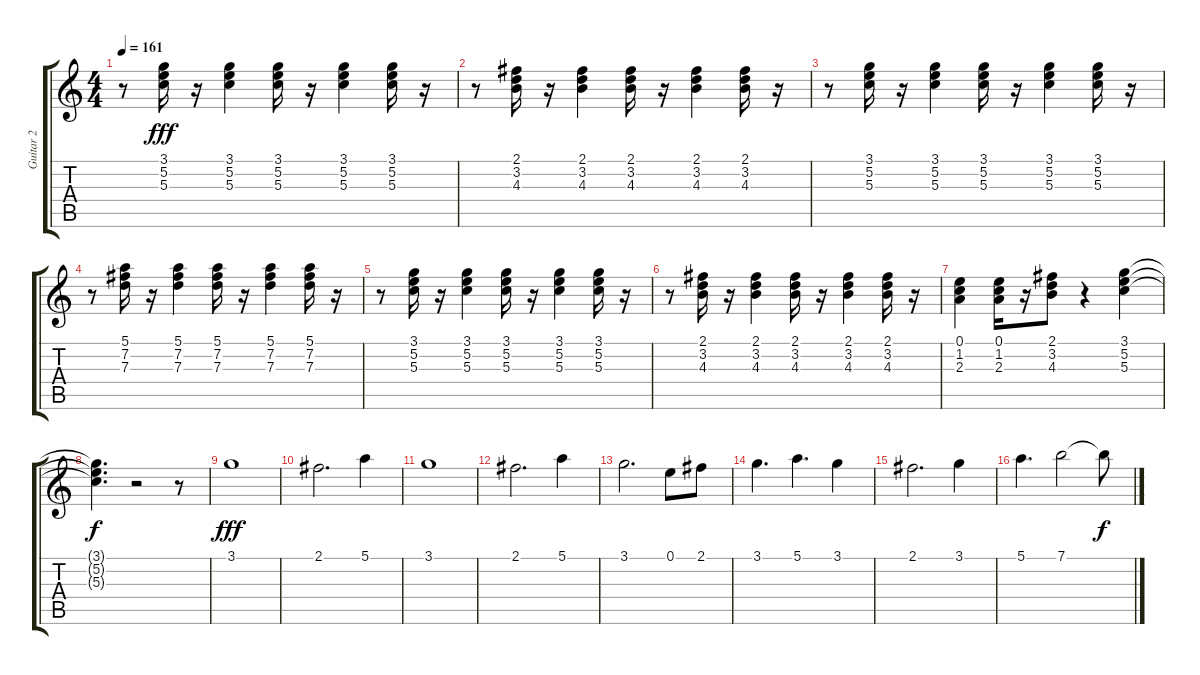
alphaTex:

\track ("Guitar 2" "Guitar 2") {instrument acousticguitarsteel}
\staff {score tabs}
\tuning (E4 B3 G3 D3 A2 E2) {hide}
\ts (4 4)
\tempo 161
\clef g2
\ks c
r.8{dy fff} (3.1 5.2 5.3).16 r.16 (3.1 5.2 5.3).4 (3.1 5.2 5.3).16 r.16 (3.1 5.2 5.3).4 (3.1 5.2 5.3).16 r.16 |
r.8 (2.1 3.2 4.3).16 r.16 (2.1 3.2 4.3).4 (2.1 3.2 4.3).16 r.16 (2.1 3.2 4.3).4 (2.1 3.2 4.3).16 r.16 |
r.8 (3.1 5.2 5.3).16 r.16 (3.1 5.2 5.3).4 (3.1 5.2 5.3).16 r.16 (3.1 5.2 5.3).4 (3.1 5.2 5.3).16 r.16 |
r.8 (5.1 7.2 7.3).16 r.16 (5.1 7.2 7.3).4 (5.1 7.2 7.3).16 r.16 (5.1 7.2 7.3).4 (5.1 7.2 7.3).16 r.16 |
r.8 (3.1 5.2 5.3).16 r.16 (3.1 5.2 5.3).4 (3.1 5.2 5.3).16 r.16 (3.1 5.2 5.3).4 (3.1 5.2 5.3).16 r.16 |
r.8 (2.1 3.2 4.3).16 r.16 (2.1 3.2 4.3).4 (2.1 3.2 4.3).16 r.16 (2.1 3.2 4.3).4 (2.1 3.2 4.3).16 r.16 |
(0.1 1.2 2.3).4 (0.1 1.2 2.3).16 r.16 (2.1 3.2 4.3).8 r.4 (3.1 5.2 5.3).4 |
(3.1{t} 5.2{t} 5.3{t}).4{d dy f} r.2 r.8 |
3.1.1{dy fff} |
2.1.2{d} 5.1.4 |
3.1.1 |
2.1.2{d} 5.1.4 |
3.1.2{d} 0.1.8 2.1.8 |
3.1.4{d} 5.1.4{d} 3.1.4 |
2.1.2{d} 3.1.4 |
5.1.4{d} 7.1.2 7.1{t}.8{dy f}
